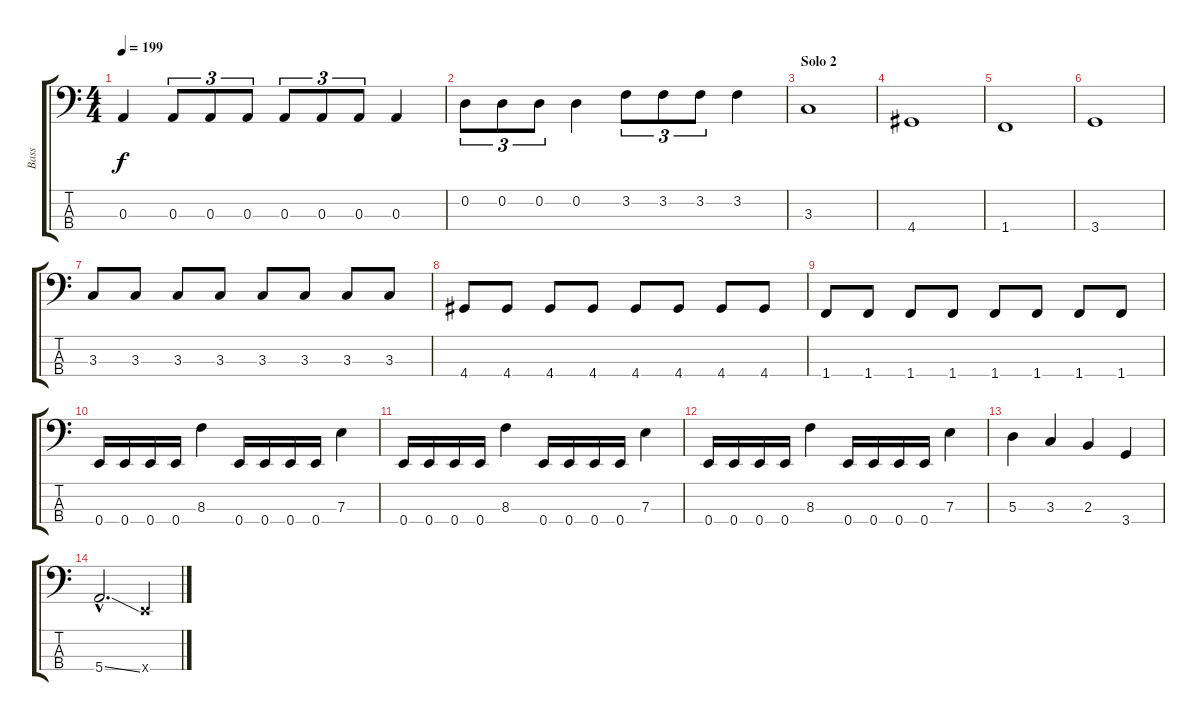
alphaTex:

\track ("Bass" "Bass") {instrument electricbasspick}
\staff {score tabs}
\tuning (G2 D2 A1 E1) {hide}
\ts (4 4)
\tempo 199
\clef f4
\ks c
0.3.4{dy f} 0.3.8{tu (3 2)} 0.3.8{tu (3 2)} 0.3.8{tu (3 2)} 0.3.8{tu (3 2)} 0.3.8{tu (3 2)} 0.3.8{tu (3 2)} 0.3.4 |
0.2.8{tu (3 2)} 0.2.8{tu (3 2)} 0.2.8{tu (3 2)} 0.2.4 3.2.8{tu (3 2)} 3.2.8{tu (3 2)} 3.2.8{tu (3 2)} 3.2.4 |
\section ("" "Solo 2")
3.3.1 |
4.4.1 |
1.4.1 |
3.4.1 |
3.3.8 3.3.8 3.3.8 3.3.8 3.3.8 3.3.8 3.3.8 3.3.8 |
4.4.8 4.4.8 4.4.8 4.4.8 4.4.8 4.4.8 4.4.8 4.4.8 |
1.4.8 1.4.8 1.4.8 1.4.8 1.4.8 1.4.8 1.4.8 1.4.8 |
0.4.16 0.4.16 0.4.16 0.4.16 8.3.4 0.4.16 0.4.16 0.4.16 0.4.16 7.3.4 |
0.4.16 0.4.16 0.4.16 0.4.16 8.3.4 0.4.16 0.4.16 0.4.16 0.4.16 7.3.4 |
0.4.16 0.4.16 0.4.16 0.4.16 8.3.4 0.4.16 0.4.16 0.4.16 0.4.16 7.3.4 |
5.3.4 3.3.4 2.3.4 3.4.4 |
5.4{ss hac}.2{d} 0.4{x}.4
